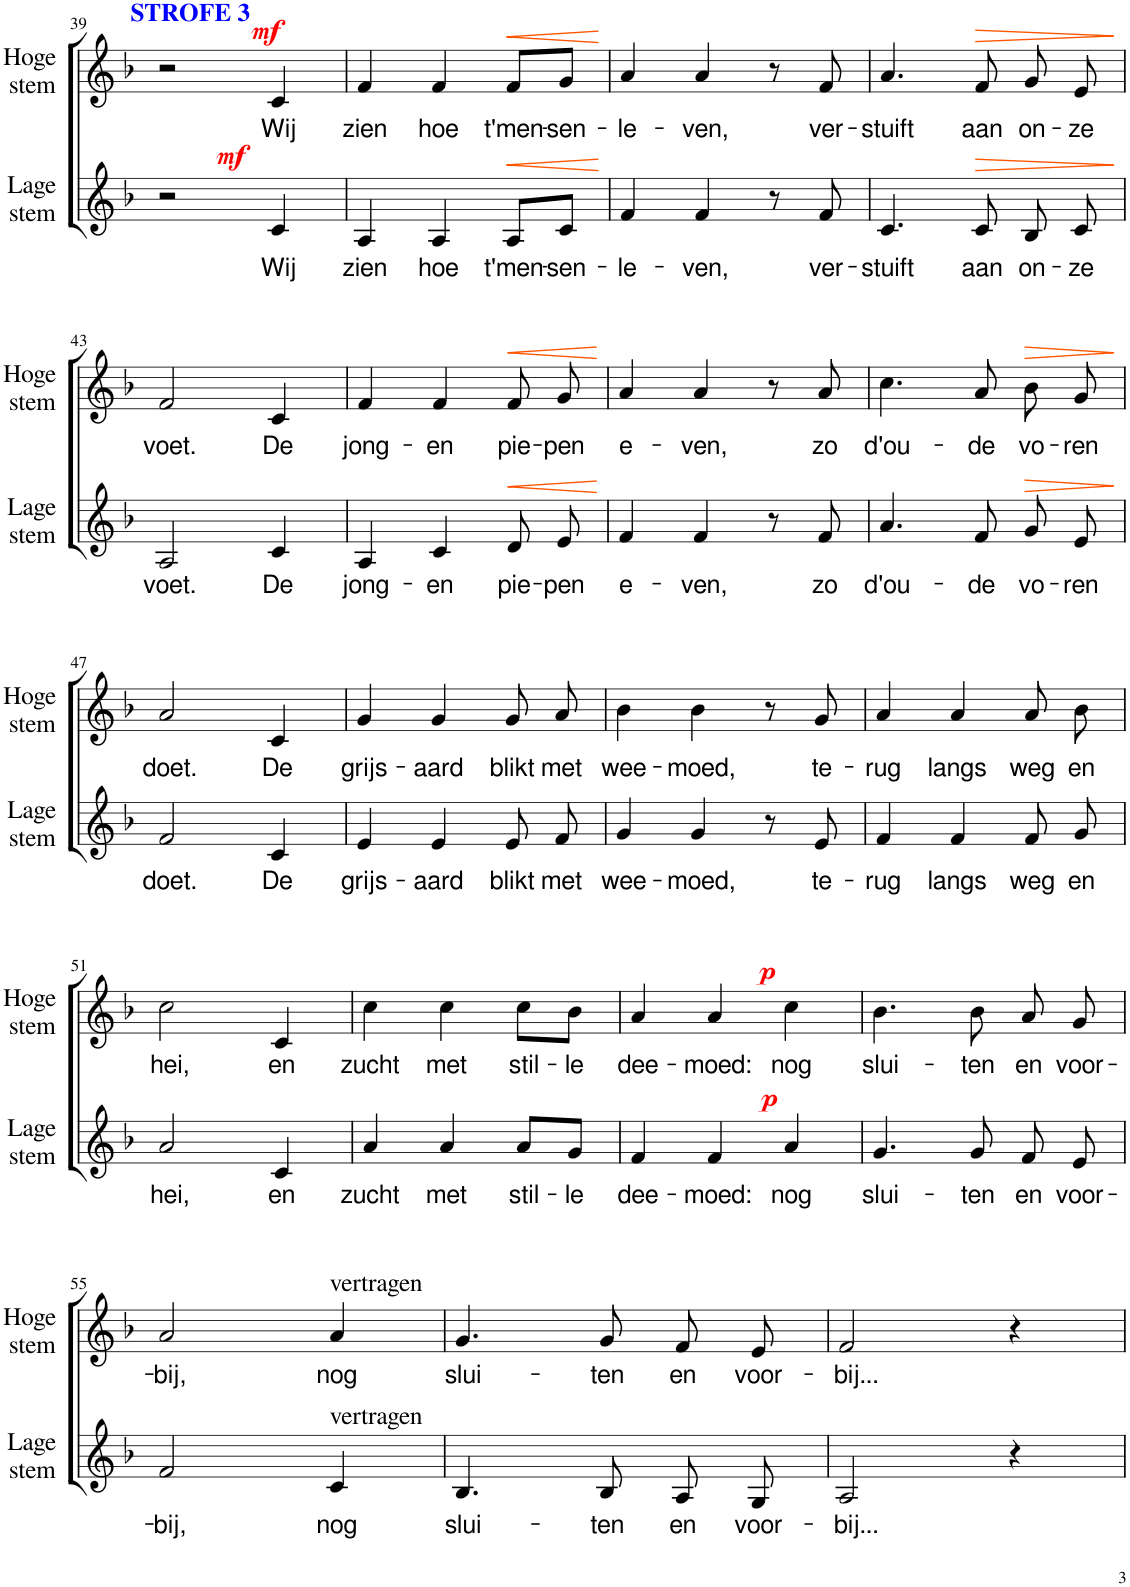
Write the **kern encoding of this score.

**kern	**text	**dynam	**kern	**text	**dynam
*part2	*part2	*part2	*part1	*part1	*part1
*staff2	*staff2	*staff2	*staff1	*staff1	*staff1
*I"Lage stem	*	*	*I"Hoge stem	*	*
*I'Lage stem	*	*	*I'Hoge stem	*	*
!!LO:PB:g=z
*clefG2	*	*	*clefG2	*	*
*k[b-]	*	*	*k[b-]	*	*
*M3/4	*	*	*M3/4	*	*
=39	=39	=39	=39	=39	=39
2r	.	.	2r	.	.
!	!	!	!LO:TX:a:B:color=#0000FF:t=STROFE 3	!	!
!	!LO:LY:b	!LO:DY:a	!	!LO:LY:b	!LO:DY:a
4c/	Wij	mf	4c/	Wij	mf
=40	=40	=40	=40	=40	=40
!	!LO:LY:b	!	!	!LO:LY:b	!
4A/	zien	.	4f/	zien	.
!	!LO:LY:b	!	!	!LO:LY:b	!
4A/	hoe	.	4f/	hoe	.
!	!LO:LY:b	!LO:HP:b	!	!LO:LY:b	!LO:HP:b
8A/L	t'men-	<	8f/L	t'men-	<
!	!LO:LY:b	!	!	!LO:LY:b	!
8c/J	-sen-	.	8g/J	-sen-	.
.	.	[	.	.	[
=41	=41	=41	=41	=41	=41
!	!LO:LY:b	!	!	!LO:LY:b	!
4f/	-le-	.	4a/	-le-	.
!	!LO:LY:b	!	!	!LO:LY:b	!
4f/	-ven,	.	4a/	-ven,	.
8r	.	.	8r	.	.
!	!LO:LY:b	!	!	!LO:LY:b	!
8f/	ver-	.	8f/	ver-	.
=42	=42	=42	=42	=42	=42
!	!LO:LY:b	!	!	!LO:LY:b	!
4.c/	-stuift	.	4.a/	-stuift	.
!	!LO:LY:b	!LO:HP:b	!	!LO:LY:b	!LO:HP:b
8c/	aan	>	8f/	aan	>
!	!LO:LY:b	!	!	!LO:LY:b	!
8B-/	on-	.	8g/	on-	.
!	!LO:LY:b	!	!	!LO:LY:b	!
8c/	-ze	.	8e/	-ze	.
.	.	]	.	.	]
!!LO:LB:g=z
=43	=43	=43	=43	=43	=43
!	!LO:LY:b	!	!	!LO:LY:b	!
2A/	voet.	.	2f/	voet.	.
!	!LO:LY:b	!	!	!LO:LY:b	!
4c/	De	.	4c/	De	.
=44	=44	=44	=44	=44	=44
!	!LO:LY:b	!	!	!LO:LY:b	!
4A/	jong-	.	4f/	jong-	.
!	!LO:LY:b	!	!	!LO:LY:b	!
4c/	-en	.	4f/	-en	.
!	!LO:LY:b	!LO:HP:b	!	!LO:LY:b	!LO:HP:b
8d/	pie-	<	8f/	pie-	<
!	!LO:LY:b	!	!	!LO:LY:b	!
8e/	-pen	.	8g/	-pen	.
.	.	[	.	.	[
=45	=45	=45	=45	=45	=45
!	!LO:LY:b	!	!	!LO:LY:b	!
4f/	e-	.	4a/	e-	.
!	!LO:LY:b	!	!	!LO:LY:b	!
4f/	-ven,	.	4a/	-ven,	.
8r	.	.	8r	.	.
!	!LO:LY:b	!	!	!LO:LY:b	!
8f/	zo	.	8a/	zo	.
=46	=46	=46	=46	=46	=46
!	!LO:LY:b	!	!	!LO:LY:b	!
4.a/	d'ou-	.	4.cc\	d'ou-	.
!	!LO:LY:b	!	!	!LO:LY:b	!
8f/	-de	.	8a/	-de	.
!	!LO:LY:b	!LO:HP:b	!	!LO:LY:b	!LO:HP:b
8g/	vo-	>	8b-\	vo-	>
!	!LO:LY:b	!	!	!LO:LY:b	!
8e/	-ren	.	8g/	-ren	.
.	.	]	.	.	]
!!LO:LB:g=z
=47	=47	=47	=47	=47	=47
!	!LO:LY:b	!	!	!LO:LY:b	!
2f/	doet.	.	2a/	doet.	.
!	!LO:LY:b	!	!	!LO:LY:b	!
4c/	De	.	4c/	De	.
=48	=48	=48	=48	=48	=48
!	!LO:LY:b	!	!	!LO:LY:b	!
4e/	grijs-	.	4g/	grijs-	.
!	!LO:LY:b	!	!	!LO:LY:b	!
4e/	-aard	.	4g/	-aard	.
!	!LO:LY:b	!	!	!LO:LY:b	!
8e/	blikt	.	8g/	blikt	.
!	!LO:LY:b	!	!	!LO:LY:b	!
8f/	met	.	8a/	met	.
=49	=49	=49	=49	=49	=49
!	!LO:LY:b	!	!	!LO:LY:b	!
4g/	wee-	.	4b-\	wee-	.
!	!LO:LY:b	!	!	!LO:LY:b	!
4g/	-moed,	.	4b-\	-moed,	.
8r	.	.	8r	.	.
!	!LO:LY:b	!	!	!LO:LY:b	!
8e/	te-	.	8g/	te-	.
=50	=50	=50	=50	=50	=50
!	!LO:LY:b	!	!	!LO:LY:b	!
4f/	-rug	.	4a/	-rug	.
!	!LO:LY:b	!	!	!LO:LY:b	!
4f/	langs	.	4a/	langs	.
!	!LO:LY:b	!	!	!LO:LY:b	!
8f/	weg	.	8a/	weg	.
!	!LO:LY:b	!	!	!LO:LY:b	!
8g/	en	.	8b-\	en	.
!!LO:LB:g=z
=51	=51	=51	=51	=51	=51
!	!LO:LY:b	!	!	!LO:LY:b	!
2a/	hei,	.	2cc\	hei,	.
!	!LO:LY:b	!	!	!LO:LY:b	!
4c/	en	.	4c/	en	.
=52	=52	=52	=52	=52	=52
!	!LO:LY:b	!	!	!LO:LY:b	!
4a/	zucht	.	4cc\	zucht	.
!	!LO:LY:b	!	!	!LO:LY:b	!
4a/	met	.	4cc\	met	.
!	!LO:LY:b	!	!	!LO:LY:b	!
8a/L	stil-	.	8cc\L	stil-	.
!	!LO:LY:b	!	!	!LO:LY:b	!
8g/J	-le	.	8b-\J	-le	.
=53	=53	=53	=53	=53	=53
!	!LO:LY:b	!	!	!LO:LY:b	!
4f/	dee-	.	4a/	dee-	.
!	!LO:LY:b	!	!	!LO:LY:b	!
4f/	-moed:	.	4a/	-moed:	.
!	!LO:LY:b	!LO:DY:a	!	!LO:LY:b	!LO:DY:a
4a/	nog	p	4cc\	nog	p
=54	=54	=54	=54	=54	=54
!	!LO:LY:b	!	!	!LO:LY:b	!
4.g/	slui-	.	4.b-\	slui-	.
!	!LO:LY:b	!	!	!LO:LY:b	!
8g/	-ten	.	8b-\	-ten	.
!	!LO:LY:b	!	!	!LO:LY:b	!
8f/	en	.	8a/	en	.
!	!LO:LY:b	!	!	!LO:LY:b	!
8e/	voor-	.	8g/	voor-	.
!!LO:LB:g=z
=55	=55	=55	=55	=55	=55
!	!LO:LY:b	!	!	!LO:LY:b	!
2f/	-bij,	.	2a/	-bij,	.
!	!	!	!LO:TX:a:t=vertragen	!	!
!LO:TX:a:t=vertragen	!	!	!	!	!
!	!LO:LY:b	!	!	!LO:LY:b	!
4c/	nog	.	4a/	nog	.
=56	=56	=56	=56	=56	=56
!	!LO:LY:b	!	!	!LO:LY:b	!
4.B-/	slui-	.	4.g/	slui-	.
!	!LO:LY:b	!	!	!LO:LY:b	!
8B-/	-ten	.	8g/	-ten	.
!	!LO:LY:b	!	!	!LO:LY:b	!
8A/	en	.	8f/	en	.
!	!LO:LY:b	!	!	!LO:LY:b	!
8G/	voor-	.	8e/	voor-	.
=57	=57	=57	=57	=57	=57
!	!LO:LY:b	!	!	!LO:LY:b	!
2A/	-bij...	.	2f/	-bij...	.
4r	.	.	4r	.	.
=	=	=	=	=	=
*-	*-	*-	*-	*-	*-
